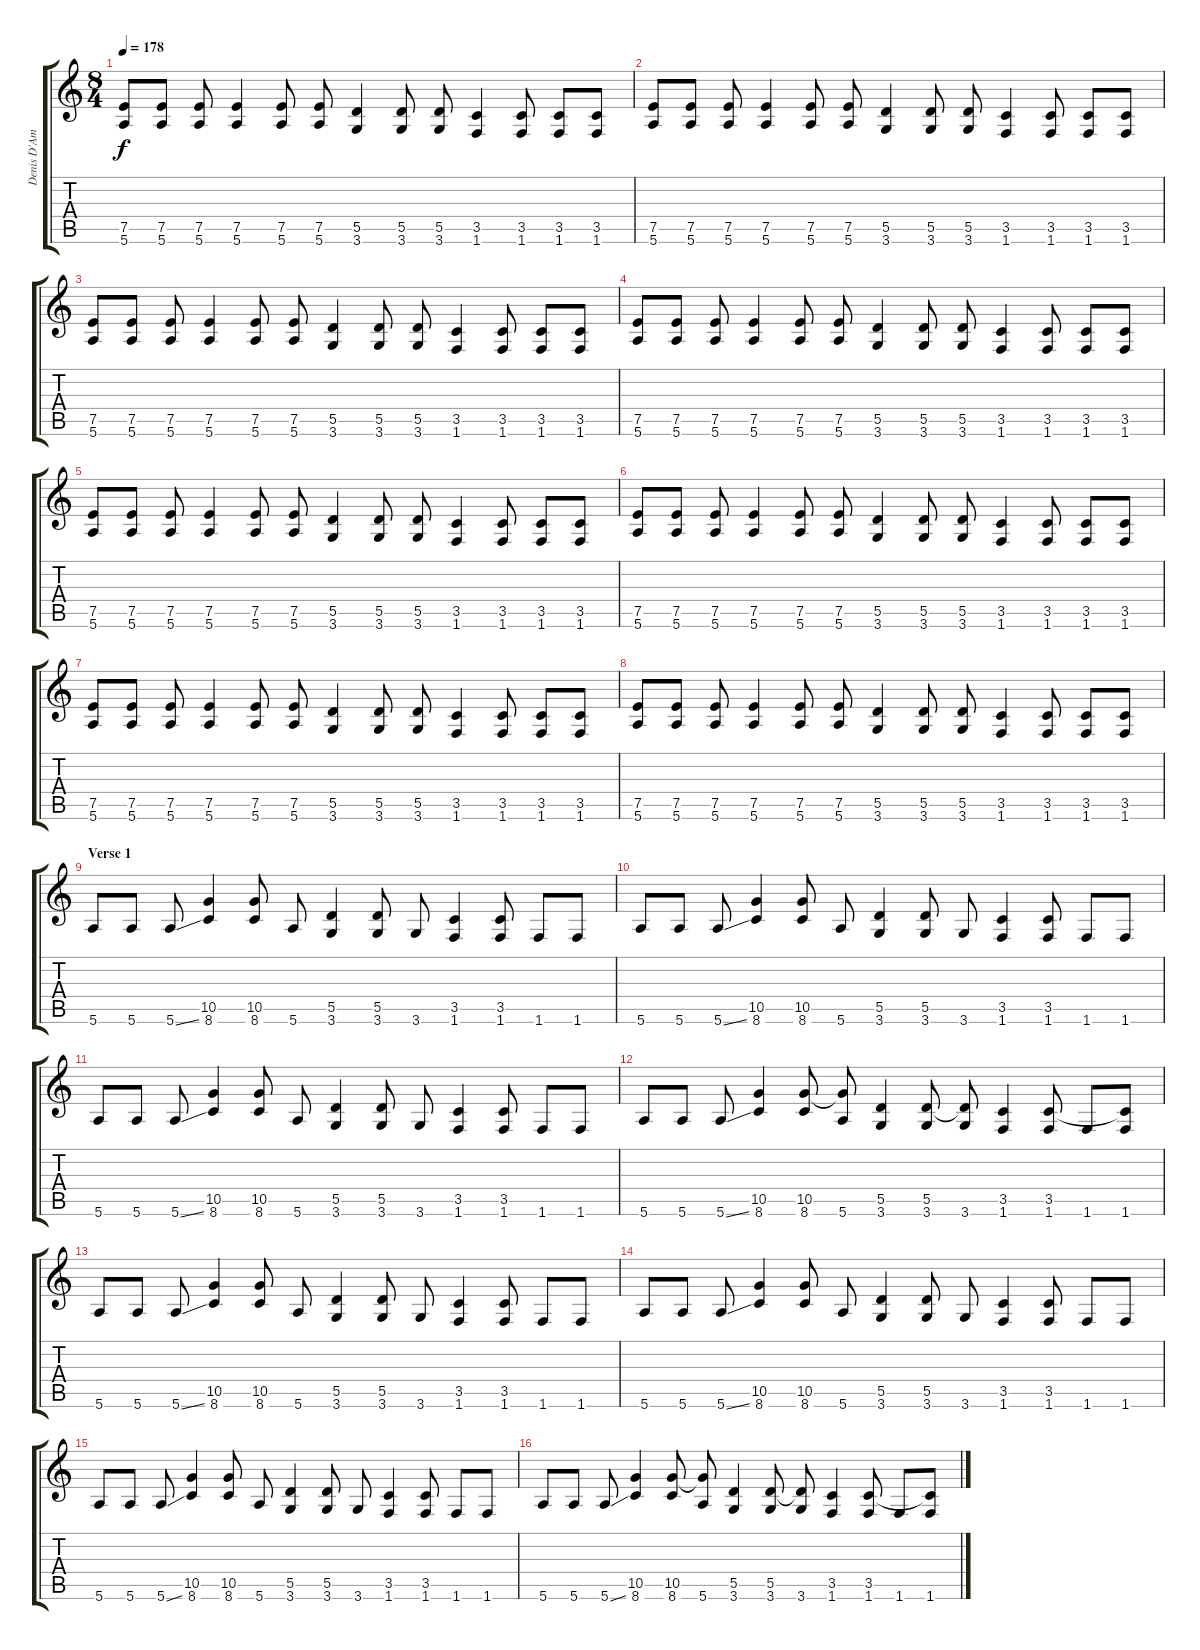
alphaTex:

\track ("Denis D'Amour [Gtr 2]" "Denis D'Am") {instrument distortionguitar}
\staff {score tabs}
\tuning (E4 B3 G3 D3 A2 E2) {hide}
\ts (8 4)
\tempo 178
\clef g2
\ks c
(7.5 5.6).8{dy f} (7.5 5.6).8 (7.5 5.6).8 (7.5 5.6).4 (7.5 5.6).8 (7.5 5.6).8 (5.5 3.6).4 (5.5 3.6).8 (5.5 3.6).8 (3.5 1.6).4 (3.5 1.6).8 (3.5 1.6).8 (3.5 1.6).8 |
(7.5 5.6).8 (7.5 5.6).8 (7.5 5.6).8 (7.5 5.6).4 (7.5 5.6).8 (7.5 5.6).8 (5.5 3.6).4 (5.5 3.6).8 (5.5 3.6).8 (3.5 1.6).4 (3.5 1.6).8 (3.5 1.6).8 (3.5 1.6).8 |
(7.5 5.6).8 (7.5 5.6).8 (7.5 5.6).8 (7.5 5.6).4 (7.5 5.6).8 (7.5 5.6).8 (5.5 3.6).4 (5.5 3.6).8 (5.5 3.6).8 (3.5 1.6).4 (3.5 1.6).8 (3.5 1.6).8 (3.5 1.6).8 |
(7.5 5.6).8 (7.5 5.6).8 (7.5 5.6).8 (7.5 5.6).4 (7.5 5.6).8 (7.5 5.6).8 (5.5 3.6).4 (5.5 3.6).8 (5.5 3.6).8 (3.5 1.6).4 (3.5 1.6).8 (3.5 1.6).8 (3.5 1.6).8 |
(7.5 5.6).8 (7.5 5.6).8 (7.5 5.6).8 (7.5 5.6).4 (7.5 5.6).8 (7.5 5.6).8 (5.5 3.6).4 (5.5 3.6).8 (5.5 3.6).8 (3.5 1.6).4 (3.5 1.6).8 (3.5 1.6).8 (3.5 1.6).8 |
(7.5 5.6).8 (7.5 5.6).8 (7.5 5.6).8 (7.5 5.6).4 (7.5 5.6).8 (7.5 5.6).8 (5.5 3.6).4 (5.5 3.6).8 (5.5 3.6).8 (3.5 1.6).4 (3.5 1.6).8 (3.5 1.6).8 (3.5 1.6).8 |
(7.5 5.6).8 (7.5 5.6).8 (7.5 5.6).8 (7.5 5.6).4 (7.5 5.6).8 (7.5 5.6).8 (5.5 3.6).4 (5.5 3.6).8 (5.5 3.6).8 (3.5 1.6).4 (3.5 1.6).8 (3.5 1.6).8 (3.5 1.6).8 |
(7.5 5.6).8 (7.5 5.6).8 (7.5 5.6).8 (7.5 5.6).4 (7.5 5.6).8 (7.5 5.6).8 (5.5 3.6).4 (5.5 3.6).8 (5.5 3.6).8 (3.5 1.6).4 (3.5 1.6).8 (3.5 1.6).8 (3.5 1.6).8 |
\section ("" "Verse 1")
5.6.8 5.6.8 5.6{ss}.8 (10.5 8.6).4 (10.5 8.6).8 5.6.8 (5.5 3.6).4 (5.5 3.6).8 3.6.8 (3.5 1.6).4 (3.5 1.6).8 1.6.8 1.6.8 |
5.6.8 5.6.8 5.6{ss}.8 (10.5 8.6).4 (10.5 8.6).8 5.6.8 (5.5 3.6).4 (5.5 3.6).8 3.6.8 (3.5 1.6).4 (3.5 1.6).8 1.6.8 1.6.8 |
5.6.8 5.6.8 5.6{ss}.8 (10.5 8.6).4 (10.5 8.6).8 5.6.8 (5.5 3.6).4 (5.5 3.6).8 3.6.8 (3.5 1.6).4 (3.5 1.6).8 1.6.8 1.6.8 |
5.6.8 5.6.8 5.6{ss}.8 (10.5 8.6).4 (10.5 8.6).8 (10.5{t} 5.6).8 (5.5 3.6).4 (5.5 3.6).8 (5.5{t} 3.6).8 (3.5 1.6).4 (3.5 1.6).8 1.6.8 (3.5{t} 1.6).8 |
5.6.8 5.6.8 5.6{ss}.8 (10.5 8.6).4 (10.5 8.6).8 5.6.8 (5.5 3.6).4 (5.5 3.6).8 3.6.8 (3.5 1.6).4 (3.5 1.6).8 1.6.8 1.6.8 |
5.6.8 5.6.8 5.6{ss}.8 (10.5 8.6).4 (10.5 8.6).8 5.6.8 (5.5 3.6).4 (5.5 3.6).8 3.6.8 (3.5 1.6).4 (3.5 1.6).8 1.6.8 1.6.8 |
5.6.8 5.6.8 5.6{ss}.8 (10.5 8.6).4 (10.5 8.6).8 5.6.8 (5.5 3.6).4 (5.5 3.6).8 3.6.8 (3.5 1.6).4 (3.5 1.6).8 1.6.8 1.6.8 |
5.6.8 5.6.8 5.6{ss}.8 (10.5 8.6).4 (10.5 8.6).8 (10.5{t} 5.6).8 (5.5 3.6).4 (5.5 3.6).8 (5.5{t} 3.6).8 (3.5 1.6).4 (3.5 1.6).8 1.6.8 (3.5{t} 1.6).8
